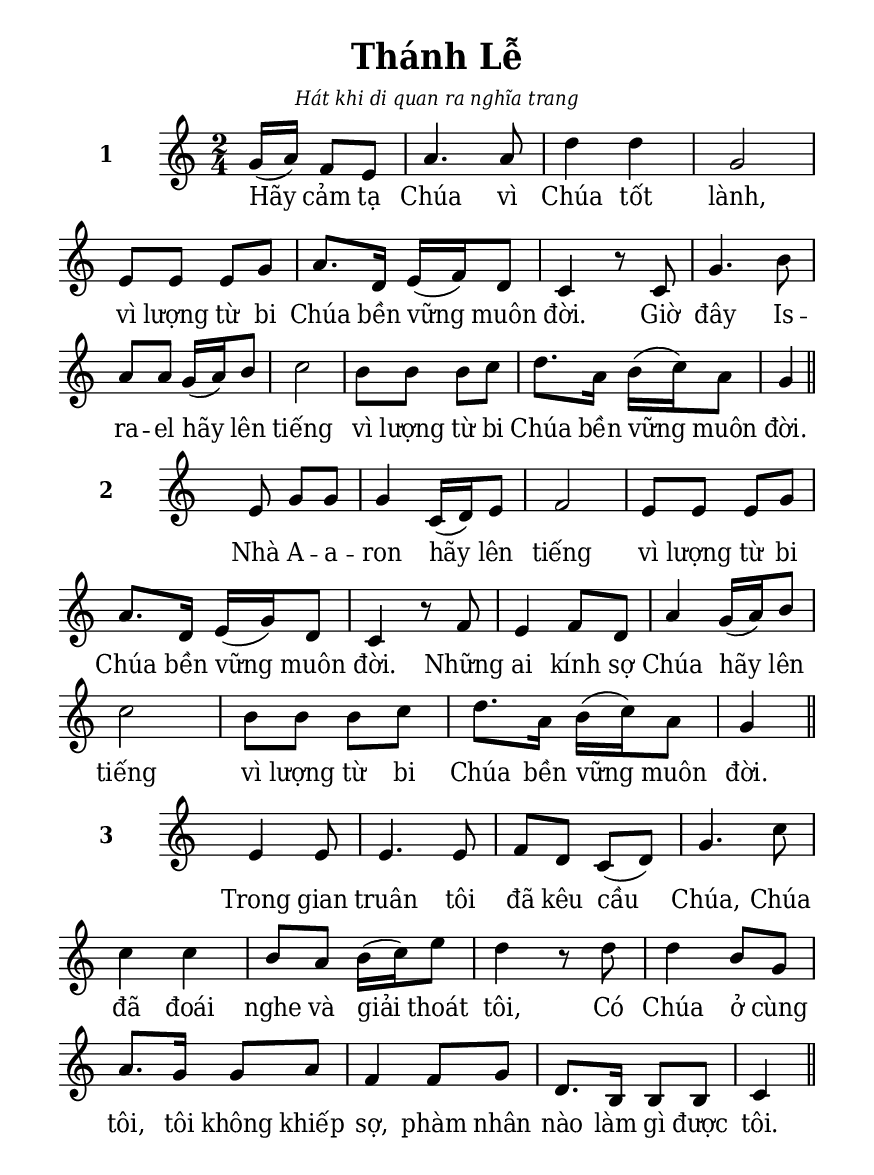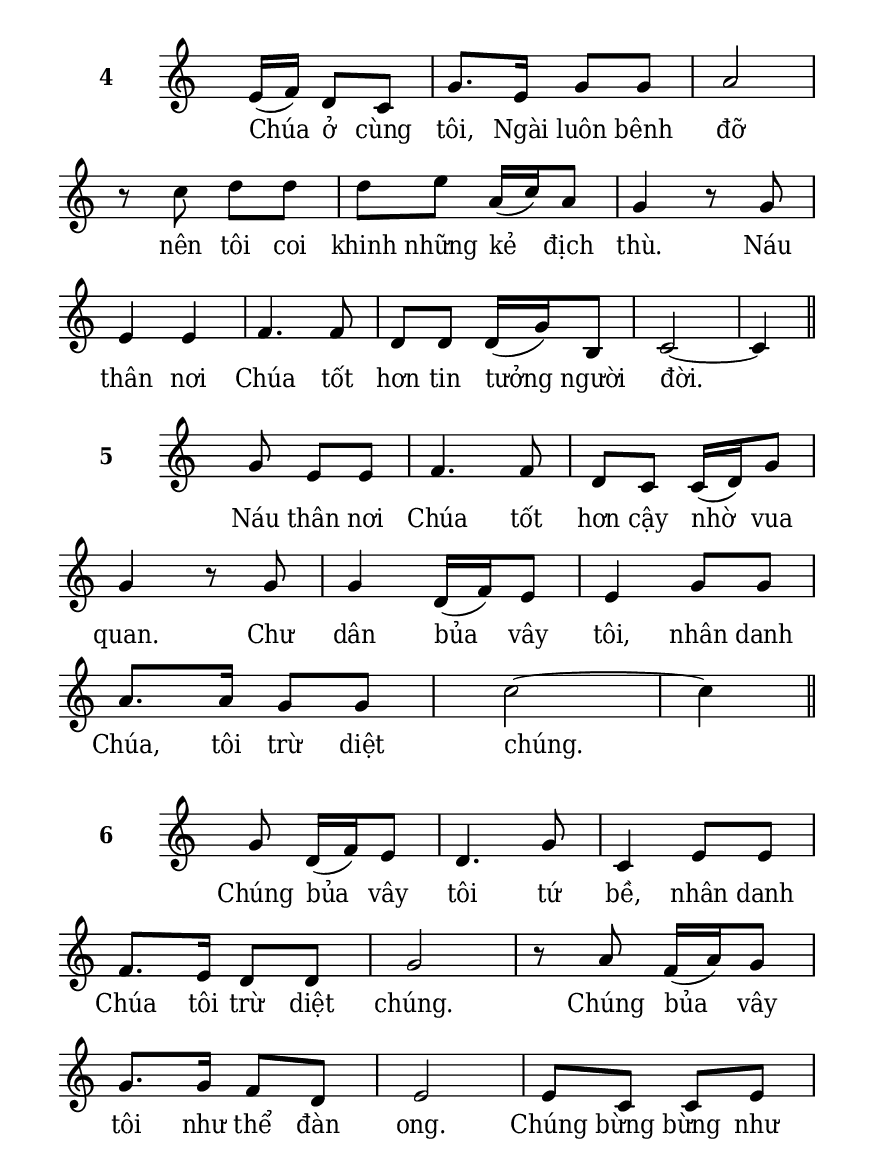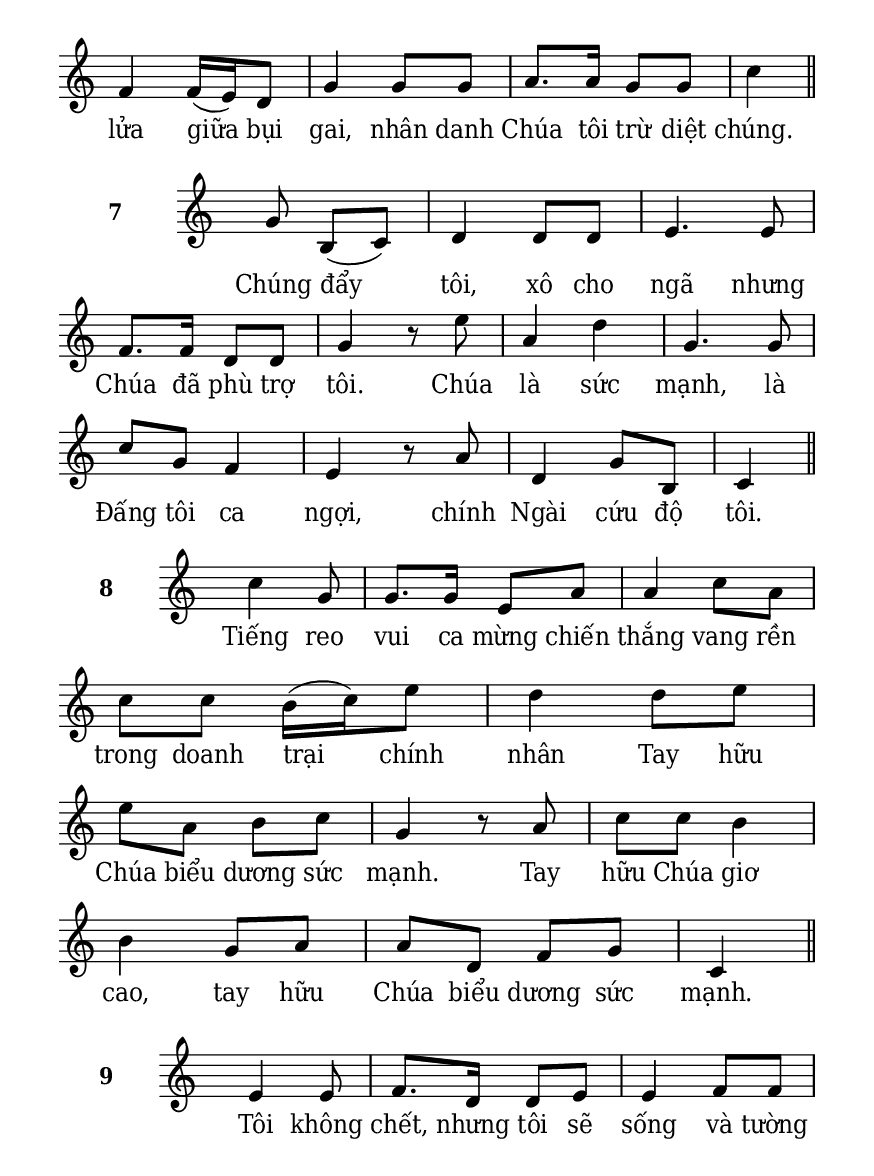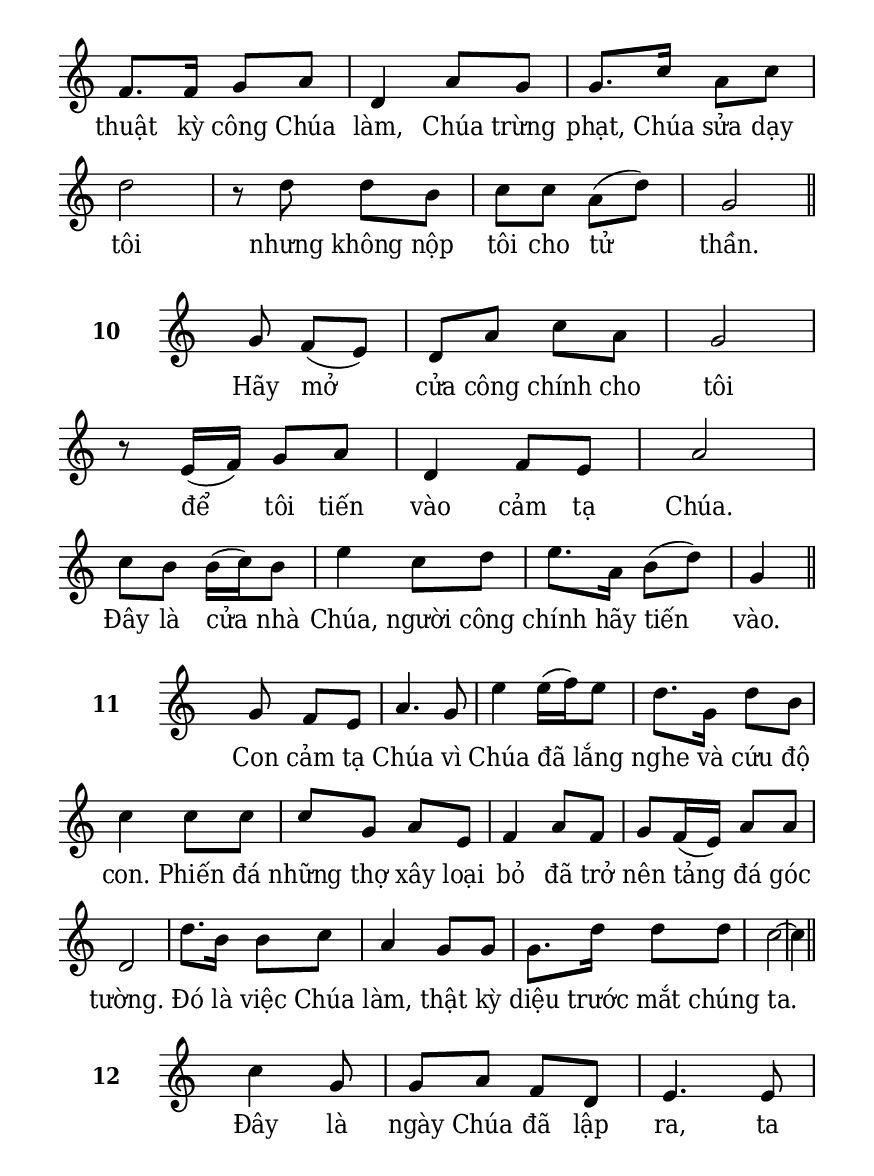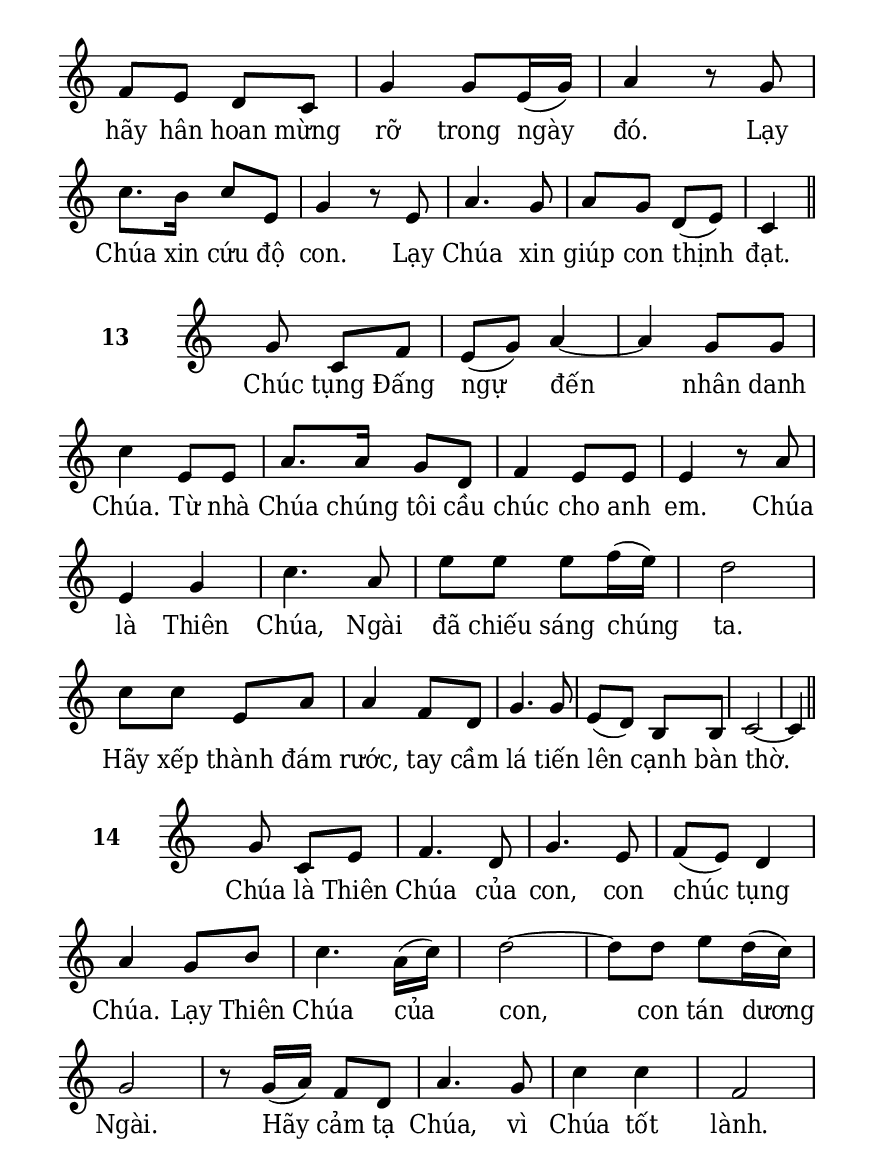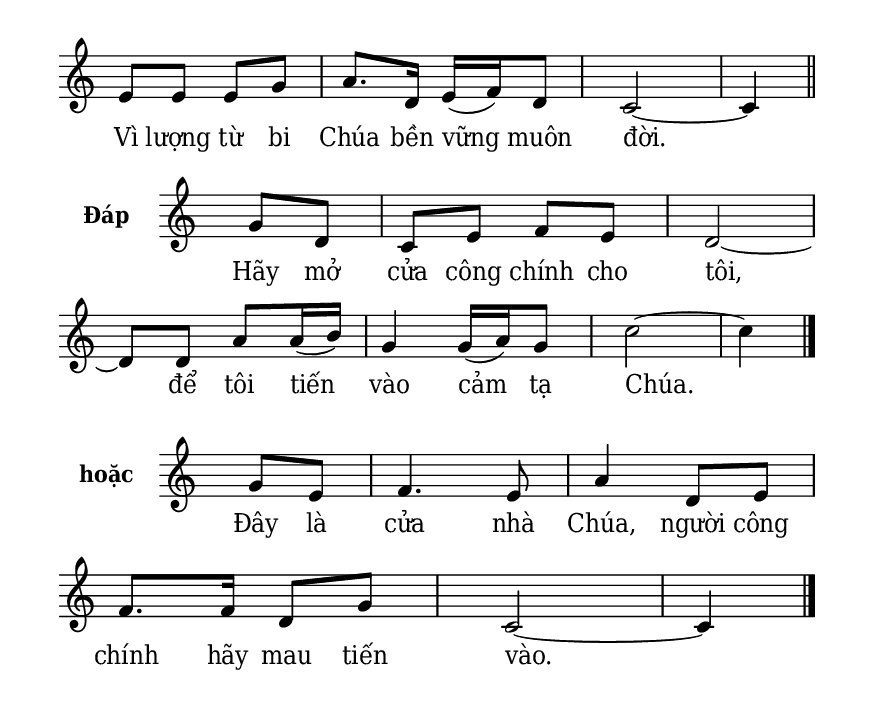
% Cài đặt chung
\version "2.22.1"
\include "english.ly"

\header {
  title = "Thánh Lễ"
  subsubtitle = \markup { \normal-text \italic "Hát khi di quan ra nghĩa trang" }
  %composer = "Lm. Kim Long"
  %arranger = " "
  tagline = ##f
}

% Nhạc
nhacMauMot = \relative c'' {
  \key c \major
  \time 2/4
  \partial 4. g16 (a) f8 e |
  a4. a8 |
  d4 d |
  g,2 |
  e8 e e g |
  a8. d,16 e (f) d8 |
  c4 r8 c |
  g'4. b8 |
  a a g16 (a) b8 |
  c2 |
  b8 b b c |
  d8. a16 b (c) a8 |
  g4 \bar "||"
}

nhacMauHai = \relative c' {
  \key c \major
  \time 2/4
  \partial 4. e8 g g |
  g4 c,16 (d) e8 |
  f2 |
  e8 e e g |
  a8. d,16 e (g) d8 |
  c4 r8 f |
  e4 f8 d |
  a'4 g16 (a) b8 |
  c2 |
  b8 b b c |
  d8. a16 b (c) a8 |
  g4 \bar "||"
}

nhacMauBa = \relative c' {
  \key c \major
  \time 2/4
  \partial 4. e4 e8 |
  e4. e8 |
  f d c (d) |
  g4. c8 |
  c4 c |
  b8 a b16 (c) e8 |
  d4 r8 d |
  d4 b8 g |
  a8. g16 g8 a |
  f4 f8 g |
  d8. b16 b8 b |
  c4 \bar "||"
}

nhacMauBon = \relative c' {
  \key c \major
  \time 2/4
  \partial 4. e16 (f) d8 c |
  g'8. e16 g8 g |
  a2 |
  r8 c d d |
  d e a,16 (c) a8 |
  g4 r8 g |
  e4 e |
  f4. f8 |
  d d d16 (g) b,8 |
  c2 ~ |
  c4 \bar "||"
}

nhacMauNam = \relative c'' {
  \key c \major
  \time 2/4
  \partial 4. g8 e e |
  f4. f8 |
  d c c16 (d) g8 |
  g4 r8 g |
  g4 d16 (f) e8 |
  e4 g8 g |
  a8. a16 g8 g |
  c2 ~ |
  c4 \bar "||"
}

nhacMauSau = \relative c'' {
  \key c \major
  \time 2/4
  \partial 4. g8 d16 (f) e8 |
  d4. g8 |
  c,4 e8 e |
  f8. e16 d8 d |
  g2 |
  r8 a f16 (a) g8 |
  g8. g16 f8 d |
  e2 |
  e8 c c e |
  f4 f16 (e) d8 |
  g4 g8 g |
  a8. a16 g8 g |
  c4 \bar "||"
}

nhacMauBay = \relative c'' {
  \key c \major
  \time 2/4
  \partial 4. g8 b, (c) |
  d4 d8 d |
  e4. e8 |
  f8. f16 d8 d |
  g4 r8 e' |
  a,4 d |
  g,4. g8 |
  c g f4 |
  e r8 a |
  d,4 g8 b, |
  c4 \bar "||"
}

nhacMauTam = \relative c'' {
  \key c \major
  \time 2/4
  \partial 4. c4 g8 |
  g8. g16 e8 a |
  a4 c8 a |
  c c b16 (c) e8 |
  d4 d8 e |
  e a, b c |
  g4 r8 a |
  c c b4 |
  b g8 a |
  a d, f g |
  c,4 \bar "||"
}

nhacMauChin = \relative c' {
  \key c \major
  \time 2/4
  \partial 4. e4 e8 |
  f8. d16 d8 e |
  e4 f8 f |
  f8. f16 g8 a |
  d,4 a'8 g |
  g8. c16 a8 c |
  d2 |
  r8 d d b |
  c c a (d) |
  g,2 \bar "||"
}

nhacMauMuoi = \relative c'' {
  \key c \major
  \time 2/4
  \partial 4. g8 f (e) |
  d a' c a |
  g2 |
  r8 e16 (f) g8 a |
  d,4 f8 e |
  a2 |
  c8 b b16 (c) b8 |
  e4 c8 d |
  e8. a,16 b8 (d) |
  g,4 \bar "||"
}

nhacMauMuoiMot = \relative c'' {
  \key c \major
  \time 2/4
  \partial 4. g8 f e |
  a4. g8 |
  e'4 e16 (f) e8 |
  d8. g,16 d'8 b |
  c4 c8 c |
  c g a e |
  f4 a8 f |
  g f16 (e) a8 a |
  d,2 |
  d'8. b16 b8 c |
  a4 g8 g |
  g8. d'16 d8 d |
  c2 ~ |
  c4 \bar "||"
}

nhacMauMuoiHai = \relative c'' {
  \key c \major
  \time 2/4
  \partial 4. c4 g8 |
  g a f d |
  e4. e8 |
  f e d c |
  g'4 g8 e16 (g) |
  a4 r8 g |
  c8. b16 c8 e, |
  g4 r8 e |
  a4. g8 |
  a g d (e) |
  c4 \bar "||"
}

nhacMauMuoiBa = \relative c'' {
  \key c \major
  \time 2/4
  \partial 4. g8 c, f |
  e (g) a4 ~ |
  a g8 g |
  c4 e,8 e |
  a8. a16 g8 d |
  f4 e8 e |
  e4 r8 a |
  e4 g |
  c4. a8 |
  e' e e f16 (e) |
  d2 |
  c8 c e, a |
  a4 f8 d |
  g4. g8 |
  e (d) b b |
  c2 ~ |
  c4 \bar "||"
}

nhacMauMuoiBon = \relative c'' {
  \key c \major
  \time 2/4
  \partial 4. g8 c, e |
  f4. d8 |
  g4. e8 |
  f (e) d4 |
  a' g8 b |
  c4. a16 (c) |
  d2 ~ |
  d8 d e d16 (c) |
  g2 |
  r8 g16 (a) f8 d |
  a'4. g8 |
  c4 c |
  f,2 |
  e8 e e g |
  a8. d,16 e (f) d8 |
  c2 ~ |
  c4 \bar "||"
}

nhacMauMuoiLam = \relative c'' {
  \key c \major
  \time 2/4
  \partial 4 g8 d |
  c e f e |
  d2 ~ |
  d8 d a' a16 (b) |
  g4 g16 (a) g8 |
  c2 ~ |
  c4 \bar "|."
}

nhacMauMuoiSau = \relative c'' {
  \key c \major
  \time 2/4
  \partial 4 g8 e |
  f4. e8 |
  a4 d,8 e |
  f8. f16 d8 g |
  c,2 ~ |
  c4 \bar "|."
}

% Lời
loiMauMot = \lyricmode {
  Hãy cảm tạ Chúa vì Chúa tốt lành,
  vì lượng từ bi Chúa bền vững muôn đời.
  Giờ đây Is -- ra -- el hãy lên tiếng
  vì lượng từ bi Chúa bền vững muôn đời.
}

loiMauHai = \lyricmode {
  Nhà A -- a -- ron hãy lên tiếng
  vì lượng từ bi Chúa bền vững muôn đời.
  Những ai kính sợ Chúa hãy lên tiếng
  vì lượng từ bi Chúa bền vững muôn đời.
}

loiMauBa = \lyricmode {
  Trong gian truân tôi đã kêu cầu Chúa,
  Chúa đã đoái nghe và giải thoát tôi,
  Có Chúa ở cùng tôi, tôi không khiếp sợ,
  phàm nhân nào làm gì được tôi.
}

loiMauBon = \lyricmode {
  Chúa ở cùng tôi, Ngài luôn bênh đỡ
  nên tôi coi khinh những kẻ địch thù.
  Náu thân nơi Chúa tốt hơn tin tưởng người đời.
}

loiMauNam = \lyricmode {
  Náu thân nơi Chúa tốt hơn cậy nhờ vua quan.
  Chư dân bủa vây tôi, nhân danh Chúa, tôi trừ diệt chúng.
}

loiMauSau = \lyricmode {
  Chúng bủa vây tôi tứ bề, nhân danh Chúa tôi trừ diệt chúng.
  Chúng bủa vây tôi như thể đàn ong.
  Chúng bừng bừng như lửa giữa bụi gai,
  nhân danh Chúa tôi trừ diệt chúng.
}

loiMauBay = \lyricmode {
  Chúng đẩy tôi, xô cho ngã nhưng Chúa đã phù trợ tôi.
  Chúa là sức mạnh, là Đấng tôi ca ngợi,
  chính Ngài cứu độ tôi.
}

loiMauTam = \lyricmode {
  Tiếng reo vui ca mừng chiến thắng
  vang rền trong doanh trại chính nhân
  Tay hữu Chúa biểu dương sức mạnh.
  Tay hữu Chúa giơ cao, tay hữu Chúa biểu dương sức mạnh.
}

loiMauChin = \lyricmode {
  Tôi không chết, nhưng tôi sẽ sống
  và tường thuật kỳ công Chúa làm,
  Chúa trừng phạt, Chúa sửa dạy tôi
  nhưng không nộp tôi cho tử thần.
}

loiMauMuoi = \lyricmode {
  Hãy mở cửa công chính cho tôi
  để tôi tiến vào cảm tạ Chúa.
  Đây là cửa nhà Chúa, người công chính hãy tiến vào.
}

loiMauMuoiMot = \lyricmode {
  Con cảm tạ Chúa vì Chúa đã lắng nghe và cứu độ con.
  Phiến đá những thợ xây loại bỏ đã trở nên tảng đá góc tường.
  Đó là việc Chúa làm, thật kỳ diệu trước mắt chúng ta.
}

loiMauMuoiHai = \lyricmode {
  Đây là ngày Chúa đã lập ra,
  ta hãy hân hoan mừng rỡ trong ngày đó.
  Lạy Chúa xin cứu độ con.
  Lạy Chúa xin giúp con thịnh đạt.
}

loiMauMuoiBa = \lyricmode {
  Chúc tụng Đấng ngự đến nhân danh Chúa.
  Từ nhà Chúa chúng tôi cầu chúc cho anh em.
  Chúa là Thiên Chúa, Ngài đã chiếu sáng chúng ta.
  Hãy xếp thành đám rước, tay cầm lá tiến lên cạnh bàn thờ.
}

loiMauMuoiBon = \lyricmode {
  Chúa là Thiên Chúa của con, con chúc tụng Chúa.
  Lạy Thiên Chúa của con, con tán dương Ngài.
  Hãy cảm tạ Chúa, vì Chúa tốt lành.
  Vì lượng từ bi Chúa bền vững muôn đời.
}

loiMauMuoiLam = \lyricmode {
  Hãy mở cửa công chính cho tôi,
  để tôi tiến vào cảm tạ Chúa.
}

loiMauMuoiSau = \lyricmode {
  Đây là cửa nhà Chúa, người công chính hãy mau tiến vào.
}

% Dàn trang
\paper {
  #(set-paper-size "a5")
  top-margin = 10\mm
  bottom-margin = 10\mm
  left-margin = 10\mm
  right-margin = 10\mm
  indent = #0
  #(define fonts
	 (make-pango-font-tree "Deja Vu Serif Condensed"
	 		       "Deja Vu Serif Condensed"
			       "Deja Vu Serif Condensed"
			       (/ 20 20)))
  print-page-number = ##f
}

\score {
  <<
    \new Staff \with {
      instrumentName = \markup { \bold "1" }} <<
        \clef treble
        \new Voice = beSop {
          \nhacMauMot
        }
      \new Lyrics \lyricsto beSop \loiMauMot
    >>
  >>
  \layout {
    indent = 17
    \override Lyrics.LyricSpace.minimum-distance = #0.6
    \override LyricHyphen.minimum-distance = #1.5
    \override Score.BarNumber.break-visibility = ##(#f #f #f)
    \override Score.SpacingSpanner.uniform-stretching = ##t
    ragged-last = ##f
  }
}

\score {
  <<
    \new Staff \with {
      instrumentName = \markup { \bold "2" }} <<
        \clef treble
        \new Voice = beSop {
          \nhacMauHai
        }
      \new Lyrics \lyricsto beSop \loiMauHai
    >>
  >>
  \layout {
    indent = 17
    \override Staff.TimeSignature.transparent = ##t
    \override Lyrics.LyricSpace.minimum-distance = #0.7
    \override Score.BarNumber.break-visibility = ##(#f #f #f)
    \override Score.SpacingSpanner.uniform-stretching = ##t
    \override LyricHyphen.minimum-distance = #1.5
    ragged-last = ##f
  }
}

\score {
  <<
    \new Staff \with {
      instrumentName = \markup { \bold "3" }}<<
        \clef treble
        \new Voice = beSop {
          \nhacMauBa
        }
      \new Lyrics \lyricsto beSop \loiMauBa
    >>
  >>
  \layout {
    indent = 17
    \override Staff.TimeSignature.transparent = ##t
    \override Lyrics.LyricSpace.minimum-distance = #0.6
    \override Score.BarNumber.break-visibility = ##(#f #f #f)
    \override Score.SpacingSpanner.uniform-stretching = ##t
    ragged-last = ##f
  }
}

\score {
  <<
    \new Staff \with {
      instrumentName = \markup { \bold "4" }} <<
        \clef treble
        \new Voice = beSop {
          \nhacMauBon
        }
      \new Lyrics \lyricsto beSop \loiMauBon
    >>
  >>
  \layout {
    indent = 17
    \override Staff.TimeSignature.transparent = ##t
    \override Lyrics.LyricSpace.minimum-distance = #0.7
    \override LyricHyphen.minimum-distance = #1
    \override Score.BarNumber.break-visibility = ##(#f #f #f)
    \override Score.SpacingSpanner.uniform-stretching = ##t
    ragged-last = ##f
  }
}

\score {
  <<
    \new Staff \with {
      instrumentName = \markup { \bold "5" }} <<
        \clef treble
        \new Voice = beSop {
          \nhacMauNam
        }
      \new Lyrics \lyricsto beSop \loiMauNam
    >>
  >>
  \layout {
    indent = 17
    \override Staff.TimeSignature.transparent = ##t
    \override Lyrics.LyricSpace.minimum-distance = #0.7
    \override Score.BarNumber.break-visibility = ##(#f #f #f)
    \override Score.SpacingSpanner.uniform-stretching = ##t
    ragged-last = ##f
  }
}

\score {
  <<
    \new Staff \with {
      instrumentName = \markup { \bold "6" }} <<
        \clef treble
        \new Voice = beSop {
          \nhacMauSau
        }
      \new Lyrics \lyricsto beSop \loiMauSau
    >>
  >>
  \layout {
    indent = 17
    \override Staff.TimeSignature.transparent = ##t
    \override Lyrics.LyricSpace.minimum-distance = #0.7
    \override Score.BarNumber.break-visibility = ##(#f #f #f)
    \override Score.SpacingSpanner.uniform-stretching = ##t
    ragged-last = ##f
  }
}

\score {
  <<
    \new Staff \with {
      instrumentName = \markup { \bold "7" }} <<
        \clef treble
        \new Voice = beSop {
          \nhacMauBay
        }
      \new Lyrics \lyricsto beSop \loiMauBay
    >>
  >>
  \layout {
    indent = 20
    \override Staff.TimeSignature.transparent = ##t
    \override Lyrics.LyricSpace.minimum-distance = #0.7
    \override Score.BarNumber.break-visibility = ##(#f #f #f)
    \override Score.SpacingSpanner.uniform-stretching = ##t
    ragged-last = ##f
  }
}

\score {
  <<
    \new Staff \with {
      instrumentName = \markup { \bold "8" }}<<
        \clef treble
        \new Voice = beSop {
          \nhacMauTam
        }
      \new Lyrics \lyricsto beSop \loiMauTam
    >>
  >>
  \layout {
    indent = 17
    \override Staff.TimeSignature.transparent = ##t
    \override Lyrics.LyricSpace.minimum-distance = #0.7
    \override LyricHyphen.minimum-distance = #1.5
    \override Score.BarNumber.break-visibility = ##(#f #f #f)
    \override Score.SpacingSpanner.uniform-stretching = ##t
    ragged-last = ##f
  }
}

\score {
  <<
    \new Staff \with {
      instrumentName = \markup { \bold "9" }}<<
        \clef treble
        \new Voice = beSop {
          \nhacMauChin
        }
      \new Lyrics \lyricsto beSop \loiMauChin
    >>
  >>
  \layout {
    indent = 17
    \override Staff.TimeSignature.transparent = ##t
    \override Lyrics.LyricSpace.minimum-distance = #0.7
    \override Score.BarNumber.break-visibility = ##(#f #f #f)
    \override Score.SpacingSpanner.uniform-stretching = ##t
    ragged-last = ##f
  }
}

\score {
  <<
    \new Staff \with {
      instrumentName = \markup { \bold "10" }}<<
        \clef treble
        \new Voice = beSop {
          \nhacMauMuoi
        }
      \new Lyrics \lyricsto beSop \loiMauMuoi
    >>
  >>
  \layout {
    indent = 17
    \override Staff.TimeSignature.transparent = ##t
    \override Lyrics.LyricSpace.minimum-distance = #0.7
    \override Score.BarNumber.break-visibility = ##(#f #f #f)
    \override Score.SpacingSpanner.uniform-stretching = ##t
    ragged-last = ##f
  }
}

\score {
  <<
    \new Staff \with {
      instrumentName = \markup { \bold "11" }}<<
        \clef treble
        \new Voice = beSop {
          \nhacMauMuoiMot
        }
      \new Lyrics \lyricsto beSop \loiMauMuoiMot
    >>
  >>
  \layout {
    indent = 17
    \override Staff.TimeSignature.transparent = ##t
    \override Lyrics.LyricSpace.minimum-distance = #0.7
    \override Score.BarNumber.break-visibility = ##(#f #f #f)
    \override Score.SpacingSpanner.uniform-stretching = ##t
    ragged-last = ##f
  }
}

\score {
  <<
    \new Staff \with {
      instrumentName = \markup { \bold "12" }}<<
        \clef treble
        \new Voice = beSop {
          \nhacMauMuoiHai
        }
      \new Lyrics \lyricsto beSop \loiMauMuoiHai
    >>
  >>
  \layout {
    indent = 17
    \override Staff.TimeSignature.transparent = ##t
    \override Lyrics.LyricSpace.minimum-distance = #0.7
    \override Score.BarNumber.break-visibility = ##(#f #f #f)
    \override Score.SpacingSpanner.uniform-stretching = ##t
    ragged-last = ##f
  }
}

\score {
  <<
    \new Staff \with {
      instrumentName = \markup { \bold "13" }}<<
        \clef treble
        \new Voice = beSop {
          \nhacMauMuoiBa
        }
      \new Lyrics \lyricsto beSop \loiMauMuoiBa
    >>
  >>
  \layout {
    indent = 20
    \override Staff.TimeSignature.transparent = ##t
    \override Lyrics.LyricSpace.minimum-distance = #0.7
    \override Score.BarNumber.break-visibility = ##(#f #f #f)
    \override Score.SpacingSpanner.uniform-stretching = ##t
    ragged-last = ##f
  }
}

\score {
  <<
    \new Staff \with {
      instrumentName = \markup { \bold "14" }}<<
        \clef treble
        \new Voice = beSop {
          \nhacMauMuoiBon
        }
      \new Lyrics \lyricsto beSop \loiMauMuoiBon
    >>
  >>
  \layout {
    indent = 17
    \override Staff.TimeSignature.transparent = ##t
    \override Lyrics.LyricSpace.minimum-distance = #0.7
    \override Score.BarNumber.break-visibility = ##(#f #f #f)
    \override Score.SpacingSpanner.uniform-stretching = ##t
    ragged-last = ##f
  }
}

\score {
  <<
    \new Staff \with {
      instrumentName = \markup { \bold "Đáp" }}<<
        \clef treble
        \new Voice = beSop {
          \nhacMauMuoiLam
        }
      \new Lyrics \lyricsto beSop \loiMauMuoiLam
    >>
  >>
  \layout {
    indent = 17
    \override Staff.TimeSignature.transparent = ##t
    \override Lyrics.LyricSpace.minimum-distance = #0.7
    \override Score.BarNumber.break-visibility = ##(#f #f #f)
    \override Score.SpacingSpanner.uniform-stretching = ##t
    ragged-last = ##f
  }
}

\score {
  <<
    \new Staff \with {
      instrumentName = \markup { \bold "hoặc" }}<<
        \clef treble
        \new Voice = beSop {
          \nhacMauMuoiSau
        }
      \new Lyrics \lyricsto beSop \loiMauMuoiSau
    >>
  >>
  \layout {
    indent = 17
    \override Staff.TimeSignature.transparent = ##t
    \override Lyrics.LyricSpace.minimum-distance = #0.7
    \override Score.BarNumber.break-visibility = ##(#f #f #f)
    \override Score.SpacingSpanner.uniform-stretching = ##t
    ragged-last = ##f
  }
}
